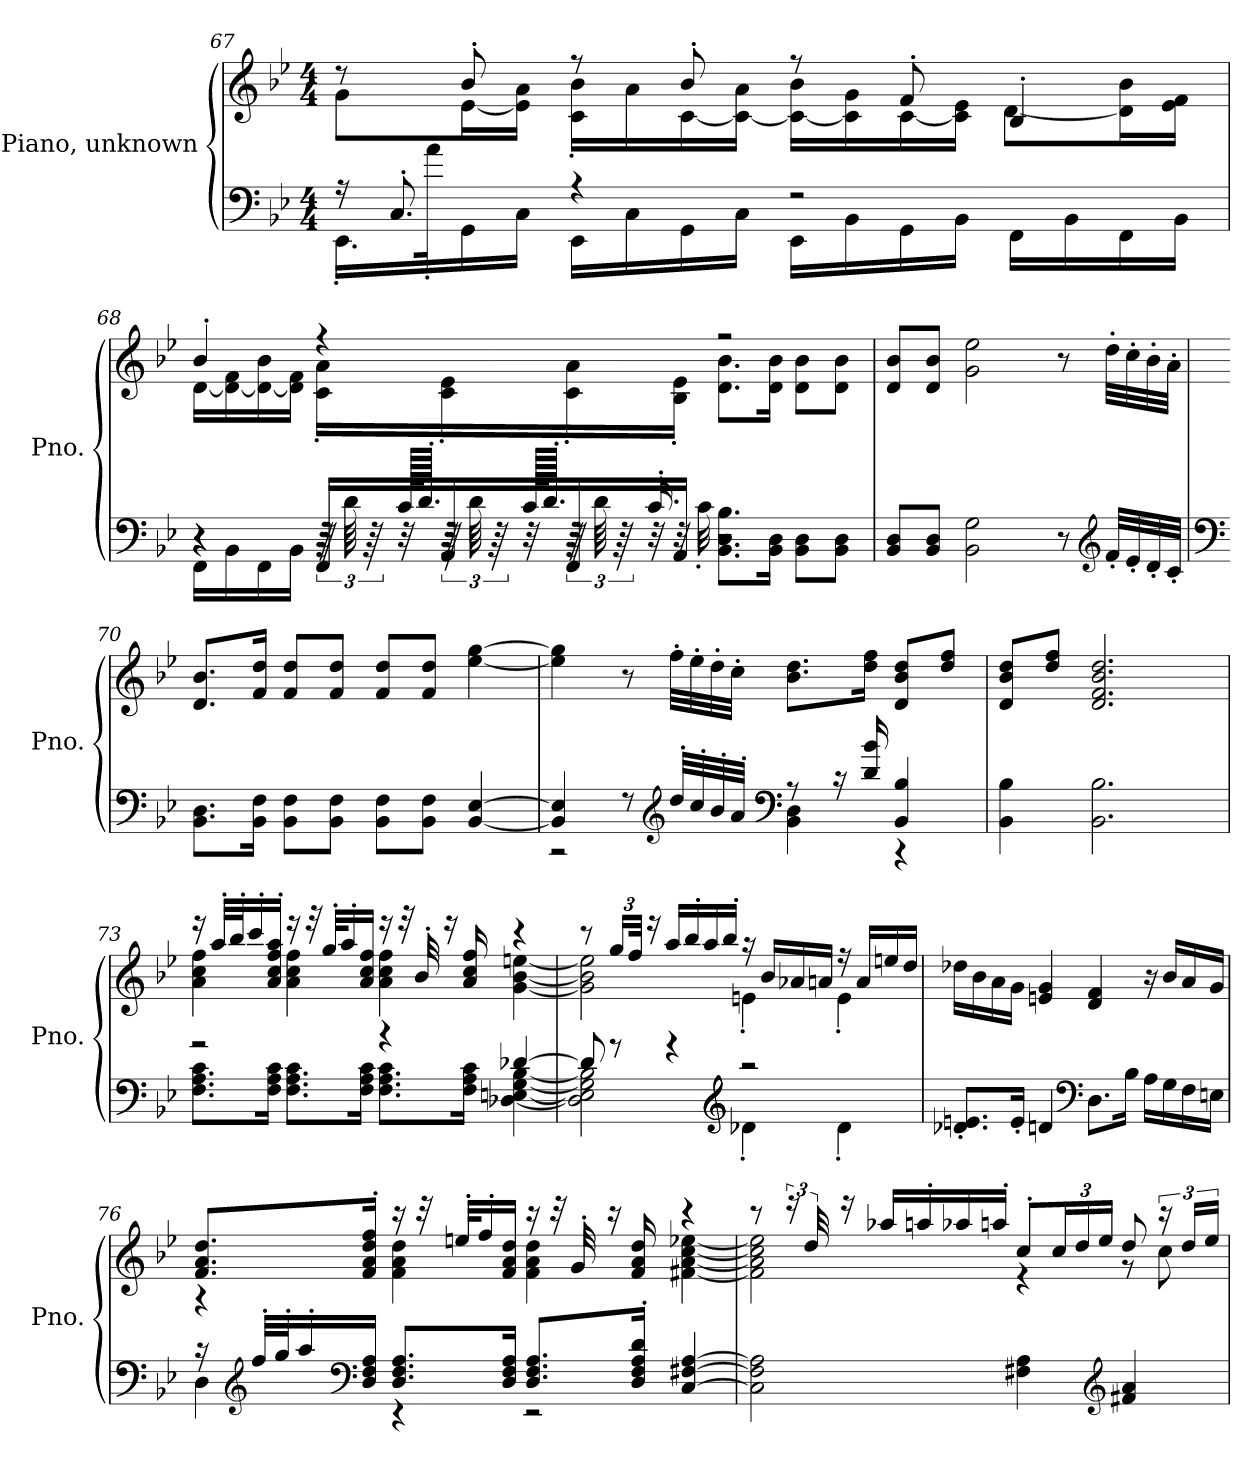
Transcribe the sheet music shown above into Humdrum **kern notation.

**kern	**kern
*part1	*part1
*staff2	*staff1
*I"Piano, unknown	*
*I'Pno.	*
!!LO:LB:g=z
*clefF4	*clefG2
*k[b-e-]	*k[b-e-]
*M4/4	*M4/4
=67	=67
*^	*^
16r	16.EE-'\LL	8r	8g\L
8.C'/	.	.	.
.	32a'\K	.	.
.	16GG\	8b-'/	[16e-\L
.	16C\JJ	.	16e-\] 16a\JJ
4r	16EE-\LL	8r	16c\' 16b-\'LL
.	16C\	.	16a\
.	16GG\	8b-'/	[16c\
.	16C\JJ	.	16c\_ 16a\JJ
2r	16EE-\LL	8r	16c\_ 16b-\LL
.	16BB-\	.	16c\] 16g\
.	16GG\	8f'/	[16c\
.	16BB-\JJ	.	16c\] 16e-\JJ
.	16FF\LL	4B-'/	[8d\L
.	16BB-\	.	.
.	16FF\	.	16d\] 16b-\L
.	16BB-\JJ	.	16e-\ 16f\JJ
!!LO:LB:g=z	!!
=68	=68	=68	=68
*	*^	*	*
4r	16FF\LL	4r	4b-'/	[16d\LL
.	16BB-\	.	.	16d\_ 16f\
.	16FF\	.	.	16d\_ 16b-\
.	16BB-\JJ	.	.	16d\] 16f\JJ
32r	96r	16FF/LL	4r	16c\' 16a\'LL
.	96d\	.	.	.
.	96r	.	.	.
128c/KLLLL	32r	.	.	.
64.d'/JJJJ	.	.	.	.
32r	96r	16AA/	.	16c\' 16e-\'
.	96d\	.	.	.
.	96r	.	.	.
128c/KLLLL	32r	.	.	.
64.d'/JJJJ	.	.	.	.
32r	96r	16FF/	.	16c\' 16a\'
.	96d\	.	.	.
.	96r	.	.	.
16.c'/	32r	.	.	.
.	32r	16AA/JJ	.	16B-\' 16e-\'JJ
.	32c'\	.	.	.
2r	8.BB-\ 8.D\ 8.B-\L	2r	2r	8.d\ 8.b-\L
.	16BB-\ 16D\Jk	.	.	16d\ 16b-\Jk
.	8BB-\ 8D\L	.	.	8d\ 8b-\L
.	8BB-\ 8D\J	.	.	8d\ 8b-\J
*v	*v	*v	*	*
*	*v	*v
=69	=69
8BB-/ 8D/L	8d/ 8b-/L
8BB-/ 8D/J	8d/ 8b-/J
2BB-\ 2G\	2g\ 2ee-\
8r	8r
*clefG2	*
32f'/LLL	32dd'\LLL
32e-'/	32cc'\
32d'/	32b-'\
32c'/JJJ	32a'\JJJ
!!LO:LB:g=z
=70	=70
*clefF4	*
8.BB-\ 8.D\L	8.d/ 8.b-/L
16BB-\ 16F\Jk	16f/ 16dd/Jk
8BB-\ 8F\L	8f/ 8dd/L
8BB-\ 8F\J	8f/ 8dd/J
8BB-\ 8F\L	8f/ 8dd/L
8BB-\ 8F\J	8f/ 8dd/J
[4BB-/ [4E-/	[4ee-\ [4gg\
=71	=71
*^	*
4BB-/] 4E-/]	2r	4ee-\] 4gg\]
8r	.	8r
*clefG2	*	*
32dd'/LLL	.	32ff'\LLL
32cc'/	.	32ee-'\
32b-'/	.	32dd'\
32a'/JJJ	.	32cc'\JJJ
*clefF4	*	*
8r	4BB-\ 4D\	8.b-\ 8.dd\L
16r	.	.
16d/ 16b-/	.	16dd\ 16ff\Jk
4BB-/ 4B-/	4r	8d/ 8b-/ 8dd/L
.	.	8dd/ 8ff/J
*v	*v	*
=72	=72
4BB-\ 4B-\	8d/ 8b-/ 8dd/L
.	8dd/ 8ff/J
2.BB-\ 2.B-\	2.d/ 2.f/ 2.b-/ 2.dd/
!!LO:LB:g=z
=73	=73
*^	*^
2r	8.F\ 8.A\ 8.c\L	16r	4a\ 4cc\ 4ff\
.	.	32aa'/LLL	.
.	.	32bb-'/J	.
.	.	16ccc'/	.
.	16F\ 16A\ 16c\Jk	16a/' 16cc/' 16ff/' 16aa/'JJ	.
.	8.F\ 8.A\ 8.c\L	16r	4a\ 4cc\ 4ff\
.	.	32r	.
.	.	32gg'/KLL	.
.	.	16aa'/	.
.	16F\ 16A\ 16c\Jk	16a/ 16cc/ 16ff/JJ	.
4r	8.F\ 8.A\ 8.c\L	16r	4a\ 4cc\ 4ff\
.	.	32r	.
.	.	32b-'/	.
.	.	16r	.
.	16F\ 16A\ 16c\Jk	16a/ 16cc/ 16ff/	.
[4d-X/	[4D-X\ [4En\ [4G\ [4B-\	4r	[4g\ [4b-\ [4een\
=74	=74	=74	=74
8d-/]	2D-\] 2E\] 2G\] 2B-\]	8r	2g\] 2b-\] 2ee\]
*	*	*Xbrackettup	*
8r	.	24gg/LL	.
.	.	48ff/JJk	.
.	.	16r	.
4r	.	16aa/LL	.
.	.	16bb-'/	.
.	.	16aa/	.
.	.	16bb-'/JJ	.
*clefG2	*	*	*
2r	4d-X'\	16r	4en'\
.	.	16b-/LL	.
.	.	16a-X/	.
.	.	16an/JJ	.
.	4d-'\	16r	4e'\
.	.	16a/LL	.
.	.	16een/	.
.	.	16dd/JJ	.
*v	*v	*	*
*	*v	*v
!!LO:PB:g=z
=75	=75
8.d-X/' 8.en/'L	16dd-X\LL
.	16b-\
.	16a\
16e'/Jk	16g\JJ
4dn/	4en/ 4g/
*clefF4	*
8.D\L	4d/ 4f/
16B-\Jk	.
16A\LL	16r
16G\	16b-/LL
16F\	16a/
16En\JJ	16g/JJ
=76	=76
*^	*^
16r	4D\	8.f/ 8.a/ 8.dd/L	4r
*clefG2	*	*	*
32ff'/LLL	.	.	.
32gg'/J	.	.	.
16aa'/	.	.	.
*clefF4	*	*	*
16D/ 16F/ 16A/JJ	.	16f/' 16a/' 16dd/' 16ff/'Jk	.
8.D/ 8.F/ 8.A/L	4r	16r	4f\ 4a\ 4dd\
.	.	32r	.
.	.	32een'/KLL	.
.	.	16ff'/	.
16D/ 16F/ 16A/Jk	.	16f/ 16a/ 16dd/JJ	.
8.D/ 8.F/ 8.A/L	2r	16r	4f\ 4a\ 4dd\
.	.	32r	.
.	.	32g'/	.
.	.	16r	.
16D/' 16F/' 16A/' 16d/'Jk	.	16f/ 16a/ 16dd/	.
[4C/ [4F#X/ [4A/	.	4r	[4f#X\ [4a\ [4cc\ [4ee-X\
*v	*v	*	*
!!LO:LB:g=z	!!
=77	=77	=77
2C\] 2F#\] 2A\]	8r	2f#\] 2a\] 2cc\] 2ee-\]
*	*brackettup	*
.	24r	.
.	48dd/	.
.	16r	.
.	16aa-X/LL	.
.	16aan'/	.
.	16aa-X/	.
.	16aan'/JJ	.
4F#X\ 4A\	8cc'/L	4r
*	*Xbrackettup	*
.	24cc/L	.
.	24dd/	.
.	24ee-/JJ	.
*clefG2	*	*
4f#X/ 4a/	8dd/	8r
*	*brackettup	*
.	24r	8cc\
.	24dd/LL	.
.	24ee-/JJ	.
*	*v	*v
=	=
*-	*-
